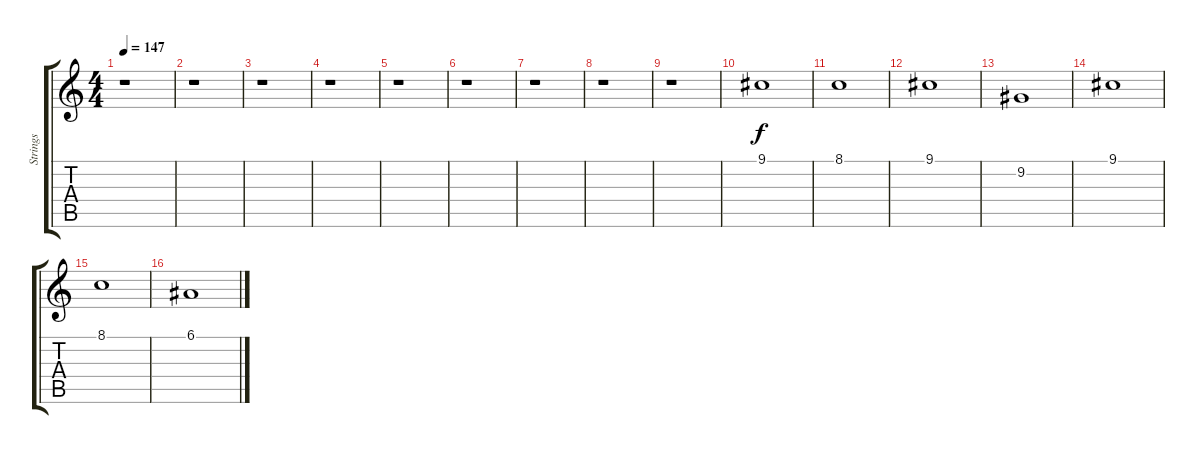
\track ("Strings" "Strings") {instrument stringensemble1}
\staff {score tabs}
\tuning (E4 B3 G3 D3 A2 D2) {hide}
\ts (4 4)
\tempo 147
\clef g2
\ks c
r.1{dy f} |
r.1 |
r.1 |
r.1 |
r.1 |
r.1 |
r.1 |
r.1 |
r.1 |
9.1.1 |
8.1.1 |
9.1.1 |
9.2.1 |
9.1.1 |
8.1.1 |
6.1.1
